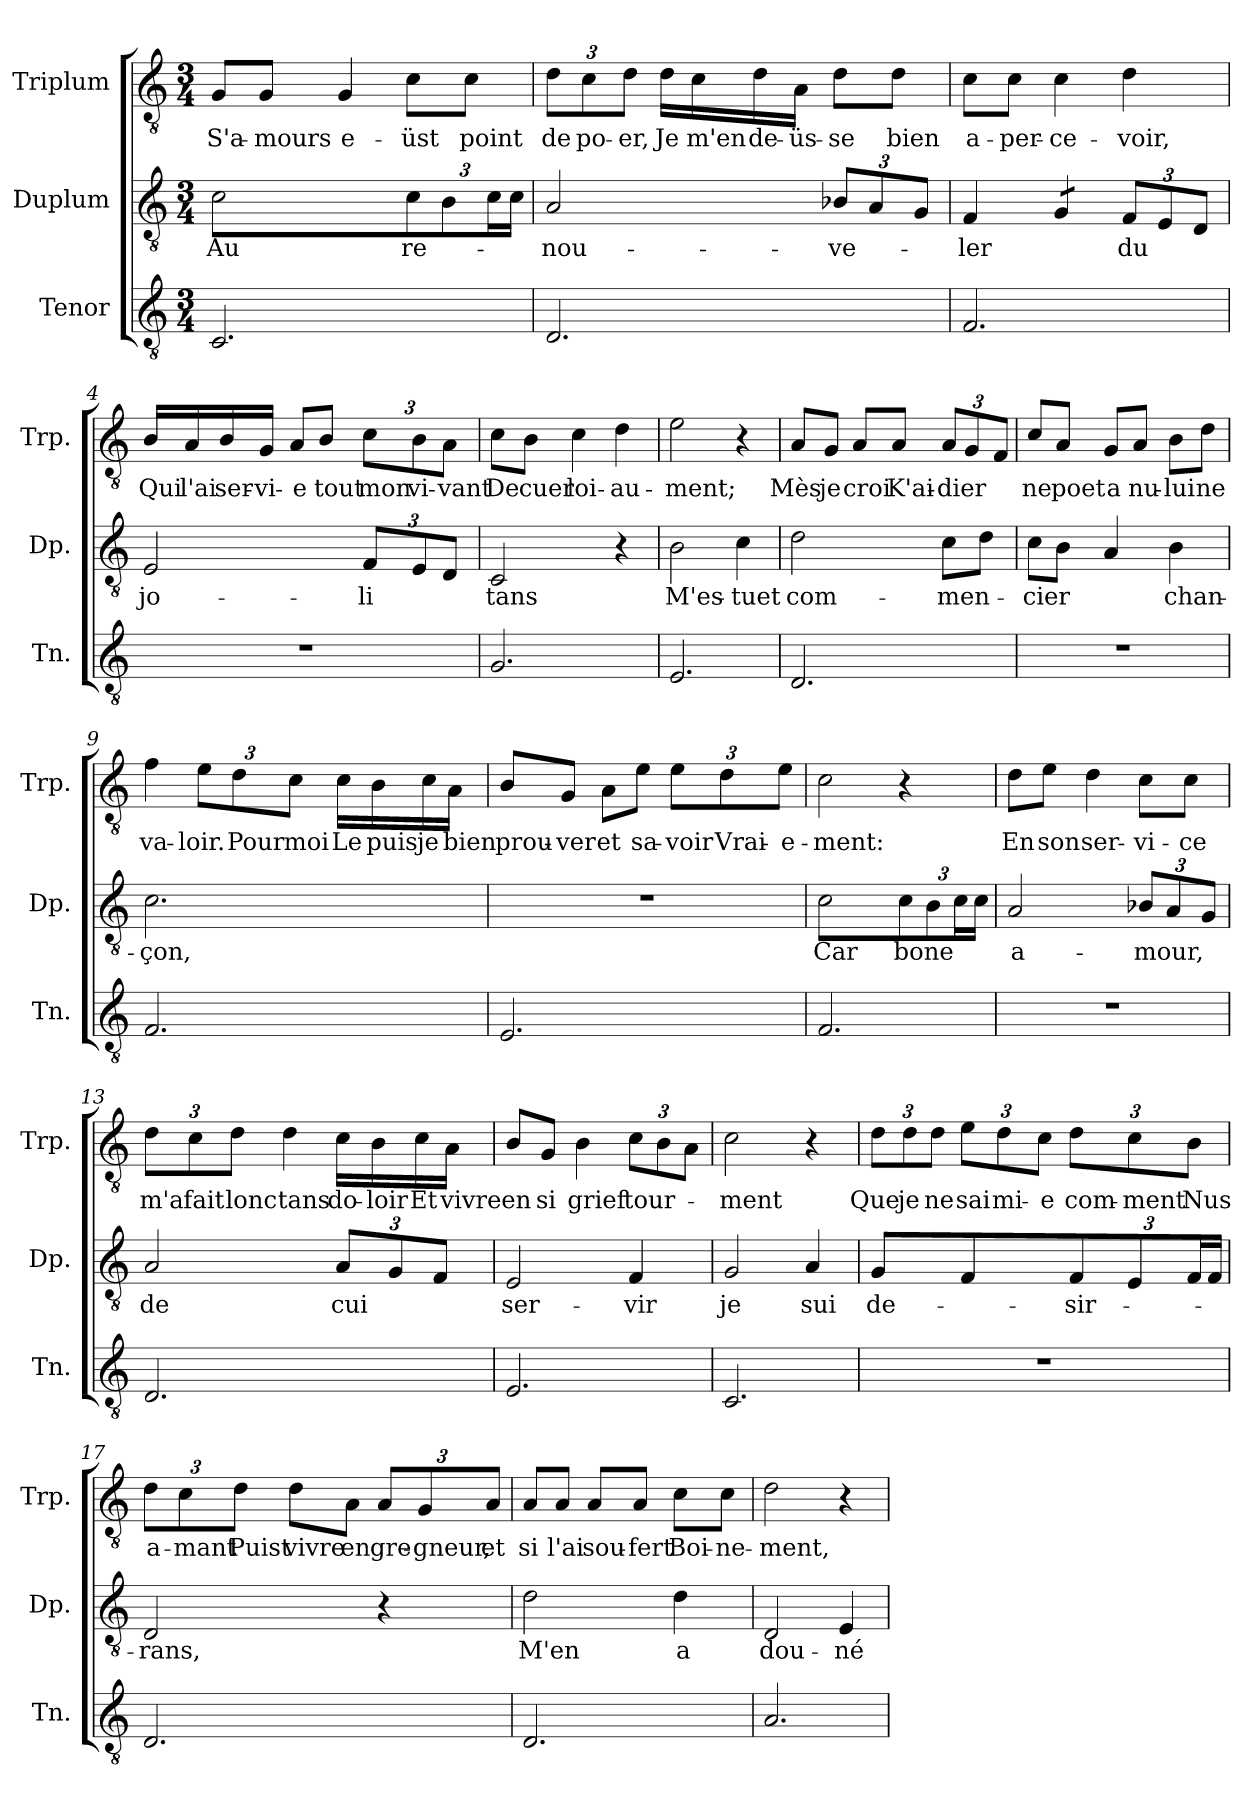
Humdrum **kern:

**kern	**kern	**text	**kern	**text
*part3	*part2	*part2	*part1	*part1
*staff3	*staff2	*staff2	*staff1	*staff1
*I"Tenor	*I"Duplum	*	*I"Triplum	*
*I'Tn.	*I'Dp.	*	*I'Trp.	*
*clefGv2	*clefGv2	*	*clefGv2	*
*k[]	*k[]	*	*k[]	*
*M3/4	*M3/4	*	*M3/4	*
=1	=1	=1	=1	=1
!	!	!LO:LY:b	!	!LO:LY:b
2.C/	2c\	Au	8G/L	S'a-
!	!	!	!	!LO:LY:b
.	.	.	8G/J	-mours
!	!	!	!	!LO:LY:b
.	.	.	4G/	e-
*	*Xbrackettup	*	*	*
!	!	!LO:LY:b	!	!LO:LY:b
.	12c\L	re-	8c\L	-üst
.	12B\	.	.	.
!	!	!	!	!LO:LY:b
.	.	.	8c\J	point
*	*tremolo	*	*	*
.	24c\	.	.	.
.	24c\JJ	.	.	.
*	*Xtremolo	*	*	*
=2	=2	=2	=2	=2
!	!	!LO:LY:b	!	!
*	*	*	*Xbrackettup	*
!	!	!	!	!LO:LY:b
2.D/	2A/	-nou-	12d\L	de
!	!	!	!	!LO:LY:b
.	.	.	12c\	po-
!	!	!	!	!LO:LY:b
.	.	.	12d\J	-er,
!	!	!	!	!LO:LY:b
.	.	.	16d\LL	Je
!	!	!	!	!LO:LY:b
.	.	.	16c\	m'en
!	!	!	!	!LO:LY:b
.	.	.	16d\	de-
!	!	!	!	!LO:LY:b
.	.	.	16A\JJ	-üs-
!	!	!LO:LY:b	!	!LO:LY:b
.	12B-X/L	-ve-	8d\L	-se
.	12A/	.	.	.
!	!	!	!	!LO:LY:b
.	.	.	8d\J	bien
.	12G/J	.	.	.
=3	=3	=3	=3	=3
!	!	!LO:LY:b	!	!LO:LY:b
2.F/	4F/	-ler	8c\L	a-
!	!	!	!	!LO:LY:b
.	.	.	8c\J	-per-
!	!	!	!	!LO:LY:b
*	*tremolo	*	*	*
.	8G/L	.	4c\	-ce-
.	8G/J	.	.	.
*	*Xtremolo	*	*	*
!	!	!LO:LY:b	!	!LO:LY:b
.	12F/L	du	4d\	-voir,
.	12E/	.	.	.
.	12D/J	.	.	.
!!LO:LB:g=z
=4	=4	=4	=4	=4
!	!	!LO:LY:b	!	!LO:LY:b
2.r	2E/	jo-	16B/LL	Qui
!	!	!	!	!LO:LY:b
.	.	.	16A/	l'ai
!	!	!	!	!LO:LY:b
.	.	.	16B/	ser-
!	!	!	!	!LO:LY:b
.	.	.	16G/JJ	-vi-
!	!	!	!	!LO:LY:b
.	.	.	8A/L	-e
!	!	!	!	!LO:LY:b
.	.	.	8B/J	tout
!	!	!LO:LY:b	!	!LO:LY:b
.	12F/L	-li	12c\L	mon
!	!	!	!	!LO:LY:b
.	12E/	.	12B\	vi-
!	!	!	!	!LO:LY:b
.	12D/J	.	12A\J	-vant
=5	=5	=5	=5	=5
!	!	!LO:LY:b	!	!LO:LY:b
2.G/	2C/	tans	8c\L	De
!	!	!	!	!LO:LY:b
.	.	.	8B\J	cuer
!	!	!	!	!LO:LY:b
.	.	.	4c\	loi-
!	!	!	!	!LO:LY:b
.	4r	.	4d\	-au-
=6	=6	=6	=6	=6
!	!	!LO:LY:b	!	!LO:LY:b
2.E/	2B\	M'es-	2e\	-ment;
!	!	!LO:LY:b	!	!
.	4c\	-tuet	4r	.
=7	=7	=7	=7	=7
!	!	!LO:LY:b	!	!LO:LY:b
2.D/	2d\	com-	8A/L	Mès
!	!	!	!	!LO:LY:b
.	.	.	8G/J	je
!	!	!	!	!LO:LY:b
.	.	.	8A/L	croi
!	!	!	!	!LO:LY:b
.	.	.	8A/J	K'ai-
!	!	!LO:LY:b	!	!LO:LY:b
.	8c\L	-men-	12A/L	-dier
.	.	.	12G/	.
.	8d\J	.	.	.
.	.	.	12F/J	.
!!LO:LB:g=z
=8	=8	=8	=8	=8
!	!	!LO:LY:b	!	!LO:LY:b
2.r	8c\L	-cier	8c/L	ne
!	!	!	!	!LO:LY:b
.	8B\J	.	8A/J	poet
!	!	!	!	!LO:LY:b
.	4A/	.	8G/L	a
!	!	!	!	!LO:LY:b
.	.	.	8A/J	nu-
!	!	!LO:LY:b	!	!LO:LY:b
.	4B\	-chan-	8B\L	-lui
!	!	!	!	!LO:LY:b
.	.	.	8d\J	ne
=9	=9	=9	=9	=9
!	!	!LO:LY:b	!	!LO:LY:b
2.F/	2.c\	-çon,	4f\	va-
!	!	!	!	!LO:LY:b
.	.	.	12e\L	-loir.
!	!	!	!	!LO:LY:b
.	.	.	12d\	Pour
!	!	!	!	!LO:LY:b
.	.	.	12c\J	moi
!	!	!	!	!LO:LY:b
.	.	.	16c\LL	Le
!	!	!	!	!LO:LY:b
.	.	.	16B\	puis
!	!	!	!	!LO:LY:b
.	.	.	16c\	je
!	!	!	!	!LO:LY:b
.	.	.	16A\JJ	bien
=10	=10	=10	=10	=10
!	!	!	!	!LO:LY:b
2.E/	2.r	.	8B/L	prou-
!	!	!	!	!LO:LY:b
.	.	.	8G/J	-ver
!	!	!	!	!LO:LY:b
.	.	.	8A\L	et
!	!	!	!	!LO:LY:b
.	.	.	8e\J	sa-
!	!	!	!	!LO:LY:b
.	.	.	12e\L	-voir
!	!	!	!	!LO:LY:b
.	.	.	12d\	Vrai-
!	!	!	!	!LO:LY:b
.	.	.	12e\J	-e-
=11	=11	=11	=11	=11
!	!	!LO:LY:b	!	!LO:LY:b
2.F/	2c\	Car	2c\	-ment:
!	!	!LO:LY:b	!	!
.	12c\L	bone	4r	.
.	12B\	.	.	.
*	*tremolo	*	*	*
.	24c\	.	.	.
.	24c\JJ	.	.	.
*	*Xtremolo	*	*	*
!!LO:PB:g=z
=12	=12	=12	=12	=12
!	!	!LO:LY:b	!	!LO:LY:b
2.r	2A/	a-	8d\L	En
!	!	!	!	!LO:LY:b
.	.	.	8e\J	son
!	!	!	!	!LO:LY:b
.	.	.	4d\	ser-
!	!	!LO:LY:b	!	!LO:LY:b
.	12B-X/L	-mour,	8c\L	-vi-
.	12A/	.	.	.
!	!	!	!	!LO:LY:b
.	.	.	8c\J	-ce
.	12G/J	.	.	.
=13	=13	=13	=13	=13
!	!	!LO:LY:b	!	!LO:LY:b
2.D/	2A/	de	12d\L	m'a
!	!	!	!	!LO:LY:b
.	.	.	12c\	fait
!	!	!	!	!LO:LY:b
.	.	.	12d\J	lonc
!	!	!	!	!LO:LY:b
.	.	.	4d\	tans
!	!	!LO:LY:b	!	!LO:LY:b
.	12A/L	cui	16c\LL	do-
!	!	!	!	!LO:LY:b
.	.	.	16B\	-loir
.	12G/	.	.	.
!	!	!	!	!LO:LY:b
.	.	.	16c\	Et
.	12F/J	.	.	.
!	!	!	!	!LO:LY:b
.	.	.	16A\JJ	vivre
=14	=14	=14	=14	=14
!	!	!LO:LY:b	!	!LO:LY:b
2.E/	2E/	ser-	8B/L	en
!	!	!	!	!LO:LY:b
.	.	.	8G/J	si
!	!	!	!	!LO:LY:b
.	.	.	4B\	grief
!	!	!LO:LY:b	!	!LO:LY:b
.	4F/	-vir	12c\L	tour-
.	.	.	12B\	.
.	.	.	12A\J	.
=15	=15	=15	=15	=15
!	!	!LO:LY:b	!	!LO:LY:b
2.C/	2G/	je	2c\	-ment
!	!	!LO:LY:b	!	!
.	4A/	sui	4r	.
!!LO:LB:g=z
=16	=16	=16	=16	=16
!	!	!LO:LY:b	!	!LO:LY:b
2.r	4G/	de-	12d\L	Que
!	!	!	!	!LO:LY:b
.	.	.	12d\	je
!	!	!	!	!LO:LY:b
.	.	.	12d\J	ne
!	!	!	!	!LO:LY:b
.	4F/	.	12e\L	sai
!	!	!	!	!LO:LY:b
.	.	.	12d\	mi-
!	!	!	!	!LO:LY:b
.	.	.	12c\J	-e
!	!	!LO:LY:b	!	!LO:LY:b
.	12F/L	-sir-	12d\L	com-
!	!	!	!	!LO:LY:b
.	12E/	.	12c\	-ment
!	!	!	!	!LO:LY:b
*	*tremolo	*	*	*
.	24F/	.	12B\J	Nus
.	24F/JJ	.	.	.
*	*Xtremolo	*	*	*
=17	=17	=17	=17	=17
!	!	!LO:LY:b	!	!LO:LY:b
2.D/	2D/	-rans,	12d\L	a-
!	!	!	!	!LO:LY:b
.	.	.	12c\	-mant
!	!	!	!	!LO:LY:b
.	.	.	12d\J	Puist
!	!	!	!	!LO:LY:b
.	.	.	8d\L	vivre
!	!	!	!	!LO:LY:b
.	.	.	8A\J	en
!	!	!	!	!LO:LY:b
.	4r	.	12A/L	gre-
!	!	!	!	!LO:LY:b
.	.	.	12G/	-gneur,
!	!	!	!	!LO:LY:b
.	.	.	12A/J	et
=18	=18	=18	=18	=18
!	!	!LO:LY:b	!	!LO:LY:b
2.D/	2d\	M'en	8A/L	si
!	!	!	!	!LO:LY:b
.	.	.	8A/J	l'ai
!	!	!	!	!LO:LY:b
.	.	.	8A/L	sou-
!	!	!	!	!LO:LY:b
.	.	.	8A/J	-fert
!	!	!LO:LY:b	!	!LO:LY:b
.	4d\	a	8c\L	Boi-
!	!	!	!	!LO:LY:b
.	.	.	8c\J	-ne-
!!LO:LB:g=z
=19	=19	=19	=19	=19
!	!	!LO:LY:b	!	!LO:LY:b
2.A/	2D/	dou-	2d\	-ment,
!	!	!LO:LY:b	!	!
.	4E/	-né	4r	.
=	=	=	=	=
*-	*-	*-	*-	*-
